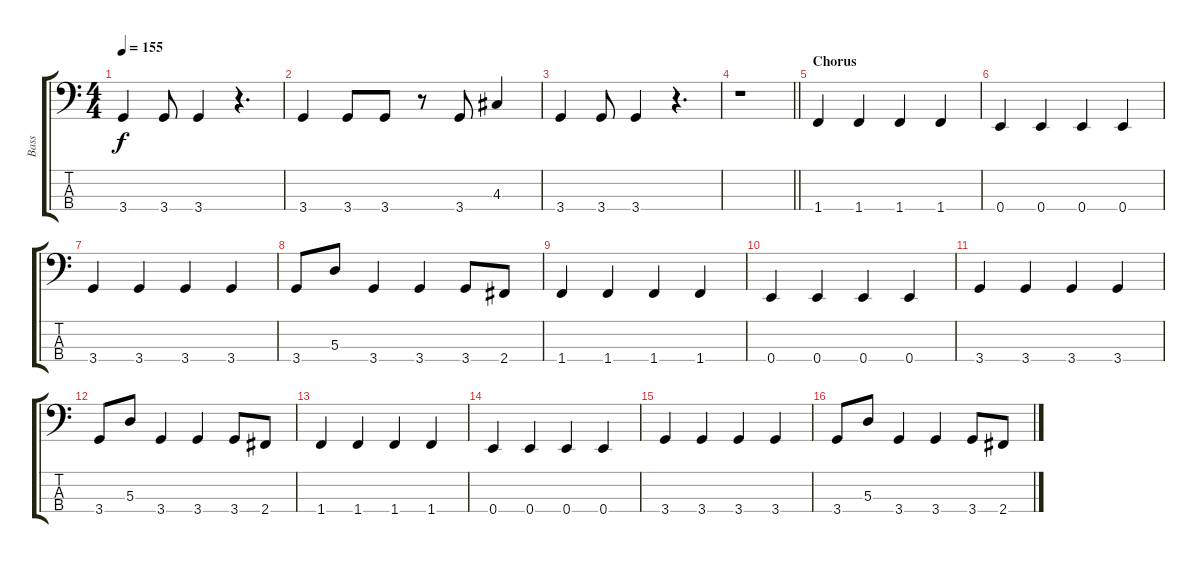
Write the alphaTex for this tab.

\track ("Bass" "Bass") {instrument electricbassfinger}
\staff {score tabs}
\tuning (G2 D2 A1 E1) {hide}
\ts (4 4)
\tempo 155
\clef f4
\ks c
3.4.4{dy f} 3.4.8 3.4.4 r.4{d} |
3.4.4 3.4.8 3.4.8 r.8 3.4.8 4.3.4 |
3.4.4 3.4.8 3.4.4 r.4{d} |
\barLineRight lightlight
r.1 |
\section ("" "Chorus")
1.4.4 1.4.4 1.4.4 1.4.4 |
0.4.4 0.4.4 0.4.4 0.4.4 |
3.4.4 3.4.4 3.4.4 3.4.4 |
3.4.8 5.3.8 3.4.4 3.4.4 3.4.8 2.4.8 |
1.4.4 1.4.4 1.4.4 1.4.4 |
0.4.4 0.4.4 0.4.4 0.4.4 |
3.4.4 3.4.4 3.4.4 3.4.4 |
3.4.8 5.3.8 3.4.4 3.4.4 3.4.8 2.4.8 |
1.4.4 1.4.4 1.4.4 1.4.4 |
0.4.4 0.4.4 0.4.4 0.4.4 |
3.4.4 3.4.4 3.4.4 3.4.4 |
3.4.8 5.3.8 3.4.4 3.4.4 3.4.8 2.4.8
